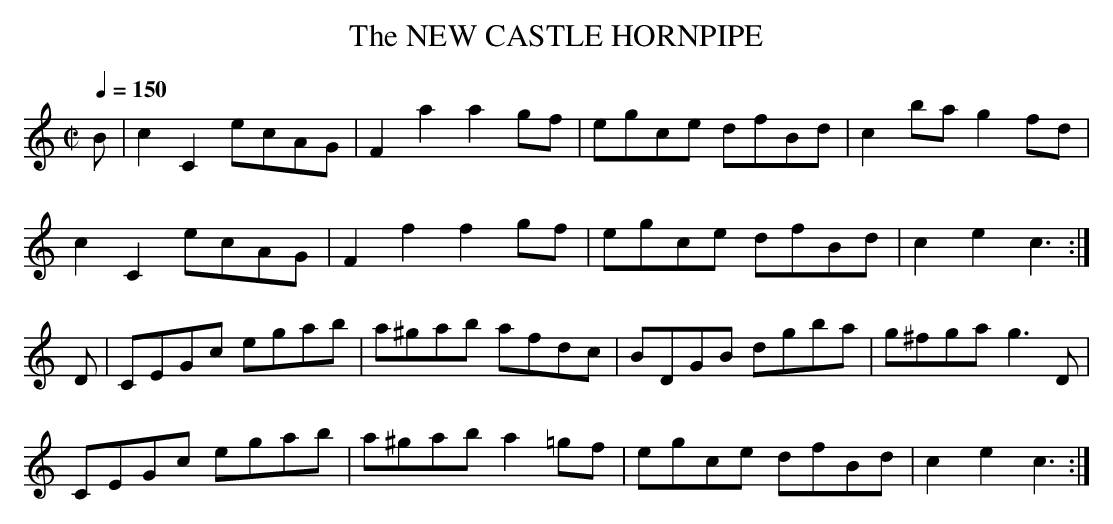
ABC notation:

X:1
T:NEW CASTLE HORNPIPE, The
Q:1/4=150
M:C|
K:C
B|c2C2 ecAG|F2a2 a2gf|egce dfBd|c2ba g2fd|
c2C2 ecAG|F2f2 f2gf|egce dfBd|c2e2 c3 :|
D|CEGc egab|a^gab afdc|BDGB dgba|g^fga g3D|
CEGc egab|a^gab a2=gf|egce dfBd|c2e2 c3 :|
